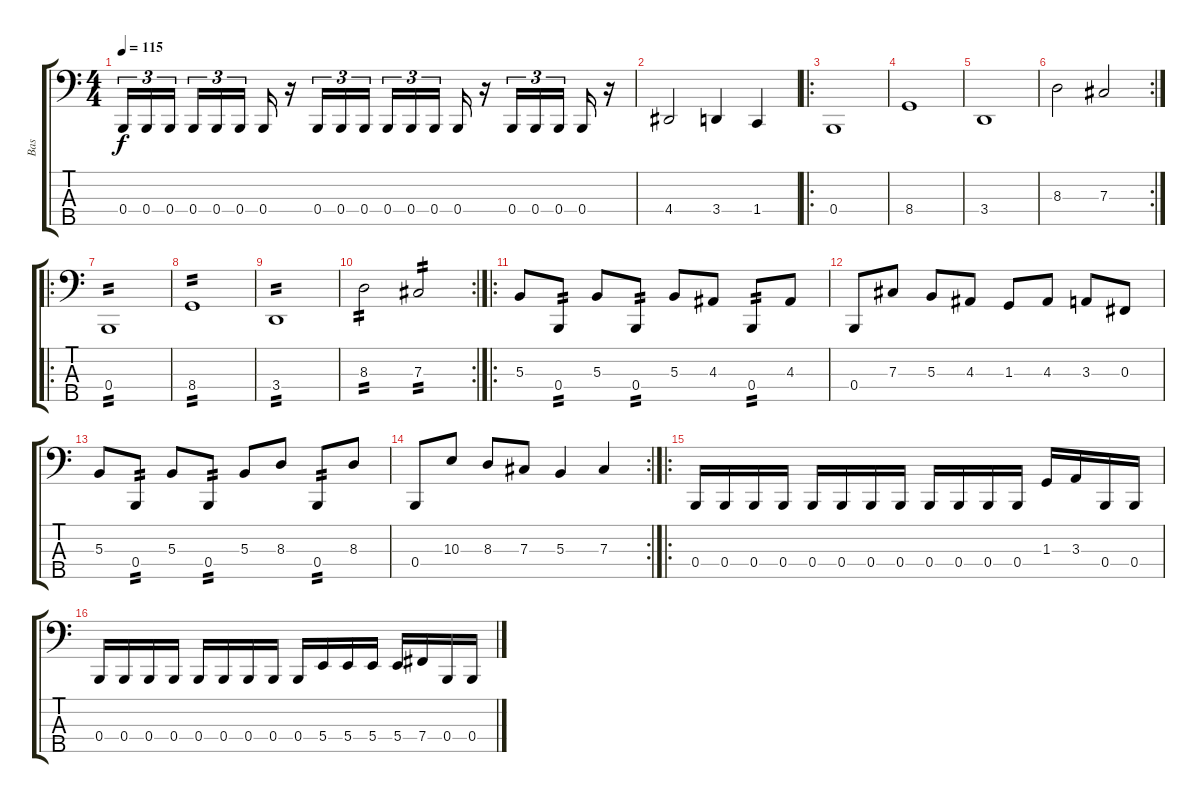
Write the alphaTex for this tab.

\track ("Bas" "Bas") {instrument electricbassfinger}
\staff {score tabs}
\tuning (E2 B1 Gb1 B0 Ab0) {hide}
\ts (4 4)
\tempo 115
\clef f4
\ks c
0.4.16{tu (3 2) dy f} 0.4.16{tu (3 2)} 0.4.16{tu (3 2) beam splitsecondary} 0.4.16{tu (3 2)} 0.4.16{tu (3 2)} 0.4.16{tu (3 2)} 0.4.16 r.16 0.4.16{tu (3 2)} 0.4.16{tu (3 2)} 0.4.16{tu (3 2)} 0.4.16{tu (3 2)} 0.4.16{tu (3 2)} 0.4.16{tu (3 2) beam splitsecondary} 0.4.16 r.16 0.4.16{tu (3 2)} 0.4.16{tu (3 2)} 0.4.16{tu (3 2) beam splitsecondary} 0.4.16 r.16 |
4.4.2 3.4.4 1.4.4 |
\ro
0.4.1 |
8.4.1 |
3.4.1 |
\rc 2
8.3.2 7.3.2 |
\ro
0.4.1{tp 2} |
8.4.1{tp 2} |
3.4.1{tp 2} |
\rc 2
8.3.2{tp 2} 7.3.2{tp 2} |
\ro
5.3.8 0.4.8{tp 2} 5.3.8 0.4.8{tp 2} 5.3.8 4.3.8 0.4.8{tp 2} 4.3.8 |
0.4.8 7.3.8 5.3.8 4.3.8 1.3.8 4.3.8 3.3.8 0.3.8 |
5.3.8 0.4.8{tp 2} 5.3.8 0.4.8{tp 2} 5.3.8 8.3.8 0.4.8{tp 2} 8.3.8 |
\rc 2
0.4.8 10.3.8 8.3.8 7.3.8 5.3.4 7.3.4 |
\ro
0.4.16 0.4.16 0.4.16 0.4.16 0.4.16 0.4.16 0.4.16 0.4.16 0.4.16 0.4.16 0.4.16 0.4.16 1.3.16 3.3.16 0.4.16 0.4.16 |
0.4.16 0.4.16 0.4.16 0.4.16 0.4.16 0.4.16 0.4.16 0.4.16 0.4.16 5.4.16 5.4.16 5.4.16 5.4.16 7.4.16 0.4.16 0.4.16
